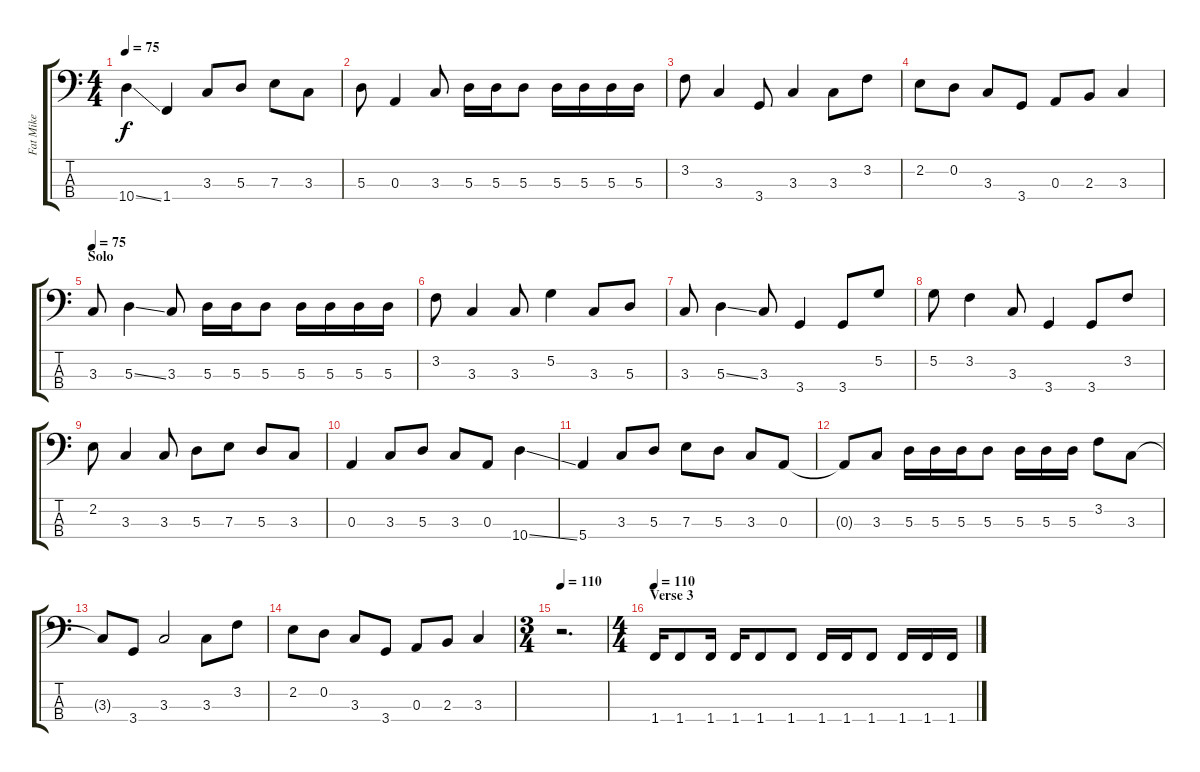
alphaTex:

\track ("Fat Mike" "Fat Mike") {instrument electricbasspick}
\staff {score tabs}
\tuning (G2 D2 A1 E1) {hide}
\ts (4 4)
\tempo 75
\clef f4
\ks c
10.4{ss}.4{dy f} 1.4.4 3.3.8 5.3.8 7.3.8 3.3.8 |
5.3.8 0.3.4 3.3.8 5.3.16 5.3.16 5.3.8 5.3.16 5.3.16 5.3.16 5.3.16 |
3.2.8 3.3.4 3.4.8 3.3.4 3.3.8 3.2.8 |
2.2.8 0.2.8 3.3.8 3.4.8 0.3.8 2.3.8 3.3.4 |
\section ("" "Solo")
\tempo 75
3.3.8 5.3{ss}.4 3.3.8 5.3.16 5.3.16 5.3.8 5.3.16 5.3.16 5.3.16 5.3.16 |
3.2.8 3.3.4 3.3.8 5.2.4 3.3.8 5.3.8 |
3.3.8 5.3{ss}.4 3.3.8 3.4.4 3.4.8 5.2.8 |
5.2.8 3.2.4 3.3.8 3.4.4 3.4.8 3.2.8 |
2.2.8 3.3.4 3.3.8 5.3.8 7.3.8 5.3.8 3.3.8 |
0.3.4 3.3.8 5.3.8 3.3.8 0.3.8 10.4{ss}.4 |
5.4.4 3.3.8 5.3.8 7.3.8 5.3.8 3.3.8 0.3.8 |
0.3{t}.8 3.3.8 5.3.16 5.3.16 5.3.16 5.3.8 5.3.16 5.3.16 5.3.16 3.2.8 3.3.8 |
3.3{t}.8 3.4.8 3.3.2 3.3.8 3.2.8 |
2.2.8 0.2.8 3.3.8 3.4.8 0.3.8 2.3.8 3.3.4 |
\ts (3 4)
\tempo 110
r.2{d} |
\ts (4 4)
\section ("" "Verse 3")
\tempo 110
1.4.16 1.4.8 1.4.16 1.4.16 1.4.8 1.4.8 1.4.16 1.4.16 1.4.8 1.4.16 1.4.16 1.4.16
